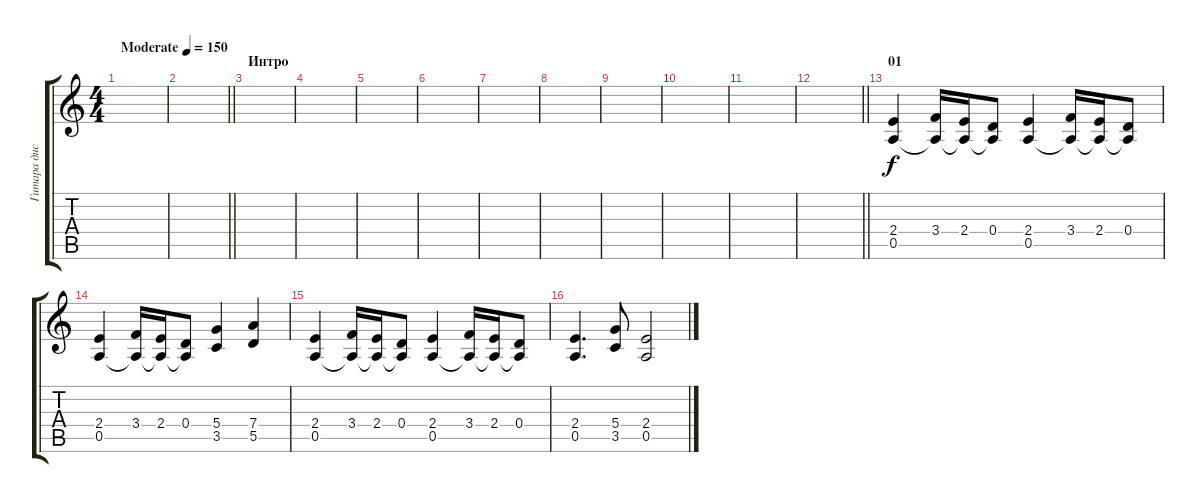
\track ("Гитара дист 1" "Гитара дис") {instrument distortionguitar}
\staff {score tabs}
\tuning (E4 B3 G3 D3 A2 E2) {hide}
\ts (4 4)
\tempo (150 "Moderate")
\clef g2
\ks c
|
\barLineRight lightlight
|
\section ("" "Интро")
|
|
|
|
|
|
|
|
|
\barLineRight lightlight
|
\section ("" "01")
(2.4 0.5).4 (3.4 0.5{t}).16 (2.4 0.5{t}).16 (0.4 0.5{t}).8 (2.4 0.5).4 (3.4 0.5{t}).16 (2.4 0.5{t}).16 (0.4 0.5{t}).8 |
(2.4 0.5).4 (3.4 0.5{t}).16 (2.4 0.5{t}).16 (0.4 0.5{t}).8 (5.4 3.5).4 (7.4 5.5).4 |
(2.4 0.5).4 (3.4 0.5{t}).16 (2.4 0.5{t}).16 (0.4 0.5{t}).8 (2.4 0.5).4 (3.4 0.5{t}).16 (2.4 0.5{t}).16 (0.4 0.5{t}).8 |
(2.4 0.5).4{d} (5.4 3.5).8 (2.4 0.5).2
